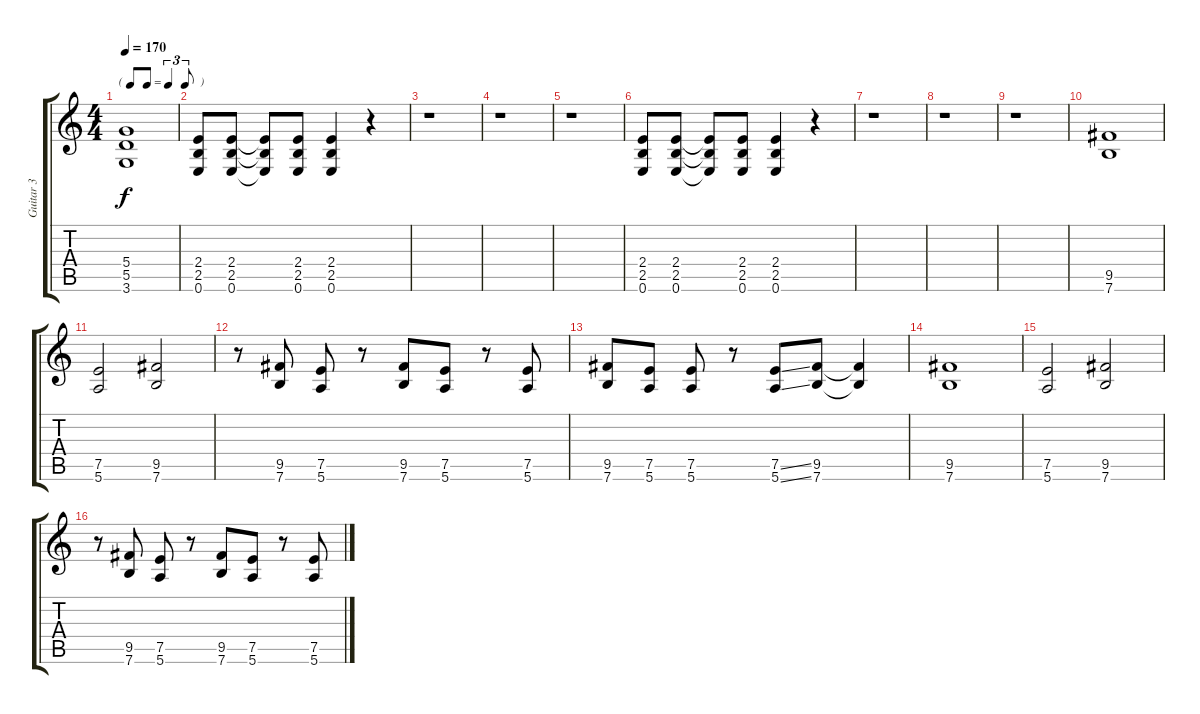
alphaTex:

\track ("Guitar 3" "Guitar 3") {instrument overdrivenguitar}
\staff {score tabs}
\tuning (E4 B3 G3 D3 A2 E2) {hide}
\ts (4 4)
\tf triplet8th
\tempo 170
\clef g2
\ks c
(5.4{t} 5.5{t} 3.6{t}).1{dy f} |
(2.4 2.5 0.6).8 (2.4 2.5 0.6).8 (2.4{t} 2.5{t} 0.6{t}).8 (2.4 2.5 0.6).8 (2.4 2.5 0.6).4 r.4 |
r.1 |
r.1 |
r.1 |
(2.4 2.5 0.6).8 (2.4 2.5 0.6).8 (2.4{t} 2.5{t} 0.6{t}).8 (2.4 2.5 0.6).8 (2.4 2.5 0.6).4 r.4 |
r.1 |
r.1 |
r.1 |
(9.5 7.6).1 |
(7.5 5.6).2 (9.5 7.6).2 |
r.8 (9.5 7.6).8 (7.5 5.6).8 r.8 (9.5 7.6).8 (7.5 5.6).8 r.8 (7.5 5.6).8 |
(9.5 7.6).8 (7.5 5.6).8 (7.5 5.6).8 r.8 (7.5{ss} 5.6{ss}).8 (9.5 7.6).8 (9.5{t} 7.6{t}).4 |
(9.5 7.6).1 |
(7.5 5.6).2 (9.5 7.6).2 |
r.8 (9.5 7.6).8 (7.5 5.6).8 r.8 (9.5 7.6).8 (7.5 5.6).8 r.8 (7.5 5.6).8
